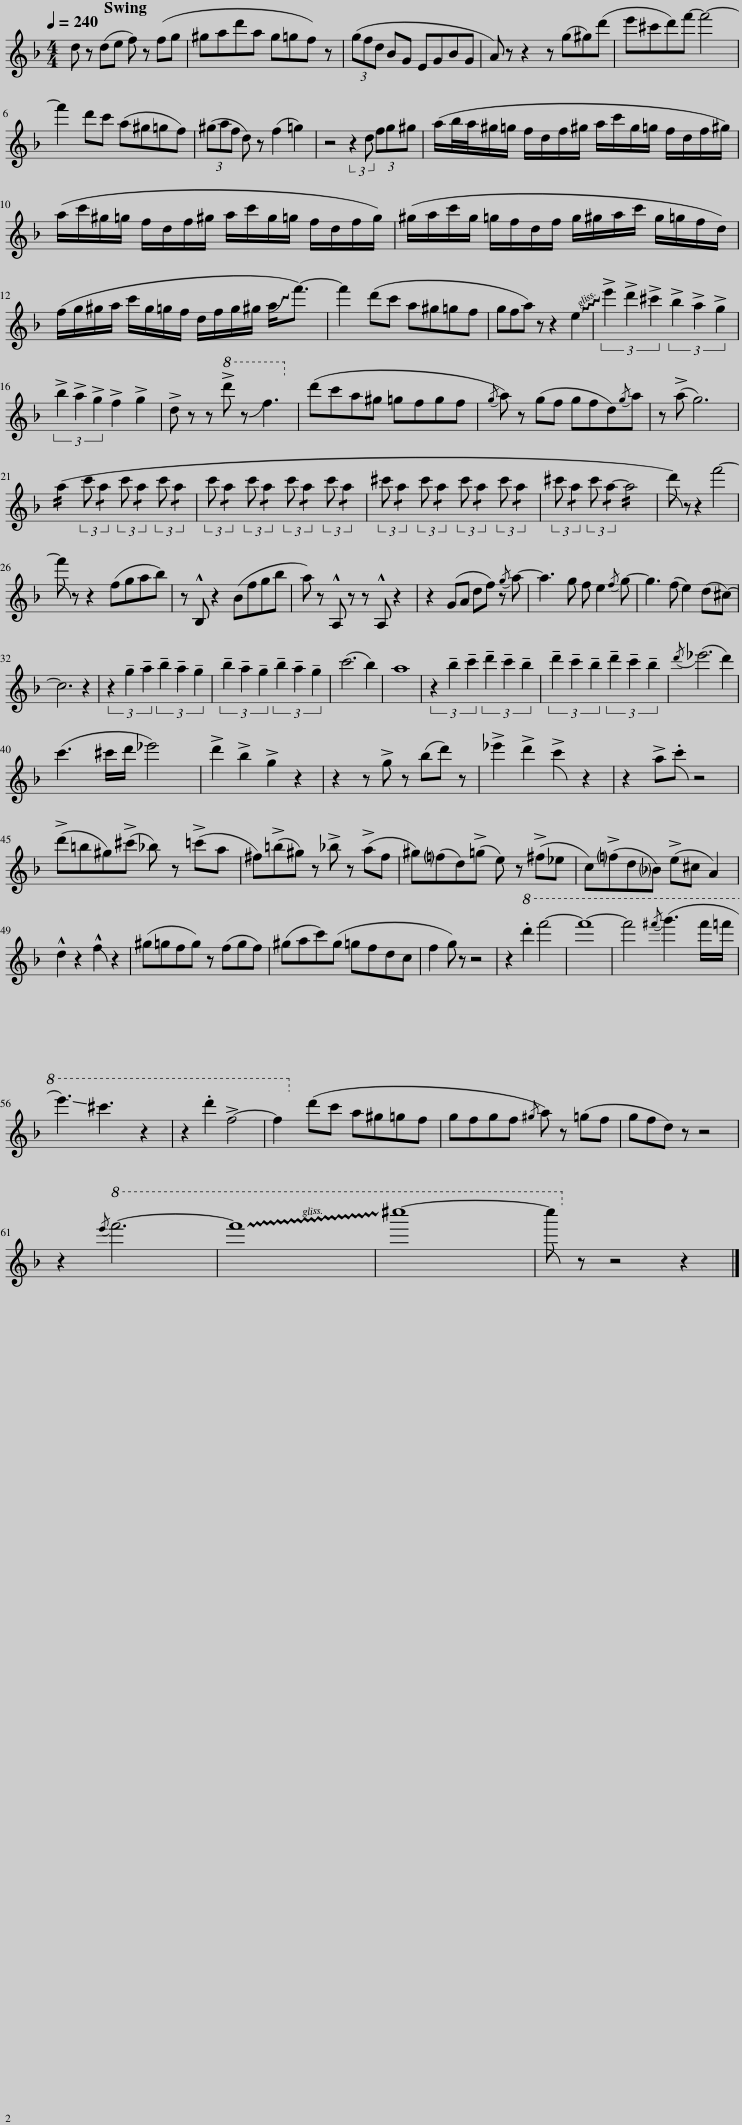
X:1
L:1/8
Q:1/4=240
M:4/4
I:linebreak $
K:none
V:1 treble transpose=-21
V:1
[K:F] d z (de f) z (fg | ^gad'a g=gf) z | (3(gfd BG EGBG | A) z z2 z (g^g)(d' | e'^c'd')f'- f'4- |$ %5
 f'2 d'c' (a^g=gf) | (3(^gaf d) z (f2 =g2) | z4 (3:2:2z2 d (3fg^g | (a/b/4a/4^g/=g/ f/d/f/^g/ a/c'/g/=g/ f/d/f/^g/) |$ (a/c'/^g/=g/ f/d/f/^g/ a/c'/g/=g/ f/d/f/g/) | %10
 (^g/a/c'/g/ =g/f/d/f/ g/^g/a/c'/ g/=g/f/d/) |$ (f/g/^g/a/ c'/g/=g/f/ d/f/g/^g/ !~(!a<!~)!f'-) | f'2 (d'c' a^g=gf | gfa) z z2 !~(!e2 | (3!~)!!>!e'2 !>!d'2 !>!^c'2 (3!>!b2 !>!a2 !>!g2 |$ %15
 (3!>!b2 !>!a2 !>!g2 !>!f2 !>!g2 | !>!d z z!8va(! !>!d'' z !slide!f'3!8va)! | (d'c'a^g =gfgf |{/g} a) z (gf gfd){/g}a | z (!>!a g6) |$ %20
 (!//!a2 (3:2:2c' !/!a2 (3:2:2c' !/!a2 (3:2:2c' !/!a2 | (3:2:2c' !/!a2 (3:2:2c' !/!a2 (3:2:2c' !/!a2 (3:2:2c' !/!a2 | (3:2:2^c' !/!a2 (3:2:2c' !/!a2 (3:2:2c' !/!a2 (3:2:2c' !/!a2 | (3:2:2^c' !/!a2 (3:2:2c' !/!a2- !//!a4 | d') z z2 f'4- |$ %25
 f' z z2 (fgab) | z !^!B, z2 (Bfgb | a) z !^!A, z z !^!A, z2 | z2 (GA df) z{/g} a- | a3 g f e2{/f} g- | %30
 g3 (f e2) (d^c-) |$ c6 z2 | (3z2 !tenuto!g2 !tenuto!a2 (3!tenuto!b2 !tenuto!a2 !tenuto!g2 | (3!tenuto!b2 !tenuto!a2 !tenuto!g2 (3!tenuto!b2 !tenuto!a2 !tenuto!g2 | (c'6 b2) | %35
 a8 | (3z2 !tenuto!b2 !tenuto!c'2 (3!tenuto!d'2 !tenuto!c'2 !tenuto!b2 | (3!tenuto!d'2 !tenuto!c'2 !tenuto!b2 (3!tenuto!d'2 !tenuto!c'2 !tenuto!b2 |{/d'} (_e'6 d'2) |$ (c'3 ^c'/d'/ _e'4) | %40
 !>!d'2 !>!b2 !>!g2 z2 | z2 z !>!g z (bd') z | !>!_e'2 !>!d'2 !>!c'2 z2 | z2 !>!a.c' z4 |$ (!>!d'=b^g)(!>!^c' _b) z (!>!=c'a | %45
 ^f)(!>!=b^g) z !>!_b z (!>!af | ^g)(!courtesy!=fd)(!>!=g e) z (!>!^f_e | c)(!>!!courtesy!=fd!courtesy!_B) (!>!e^c A2) |$ !^!d2 z2 !^!f2 z2 | (^g=gfg) z (fgf) | %50
 (^gac')(g =gfdc | f2 g) z z4 | z2!8va(! .d''2 f''4- | f''8- | f''4{/^f''} (g''3 f''/=f''/ |$ %55
 !-(!e''3) !-)!^c''3 z2 | z2 .d''2 !>!f'4- | f'2!8va)! (d'c' a^g=gf | gfgf{/^g} a) z (=gf | gfd) z z4 |$ %60
 z2!8va(!{/e''} f''6- | !~(!f''8 | !~)!^c'''8- | c'''!8va)! z z4 z2 |] %64
